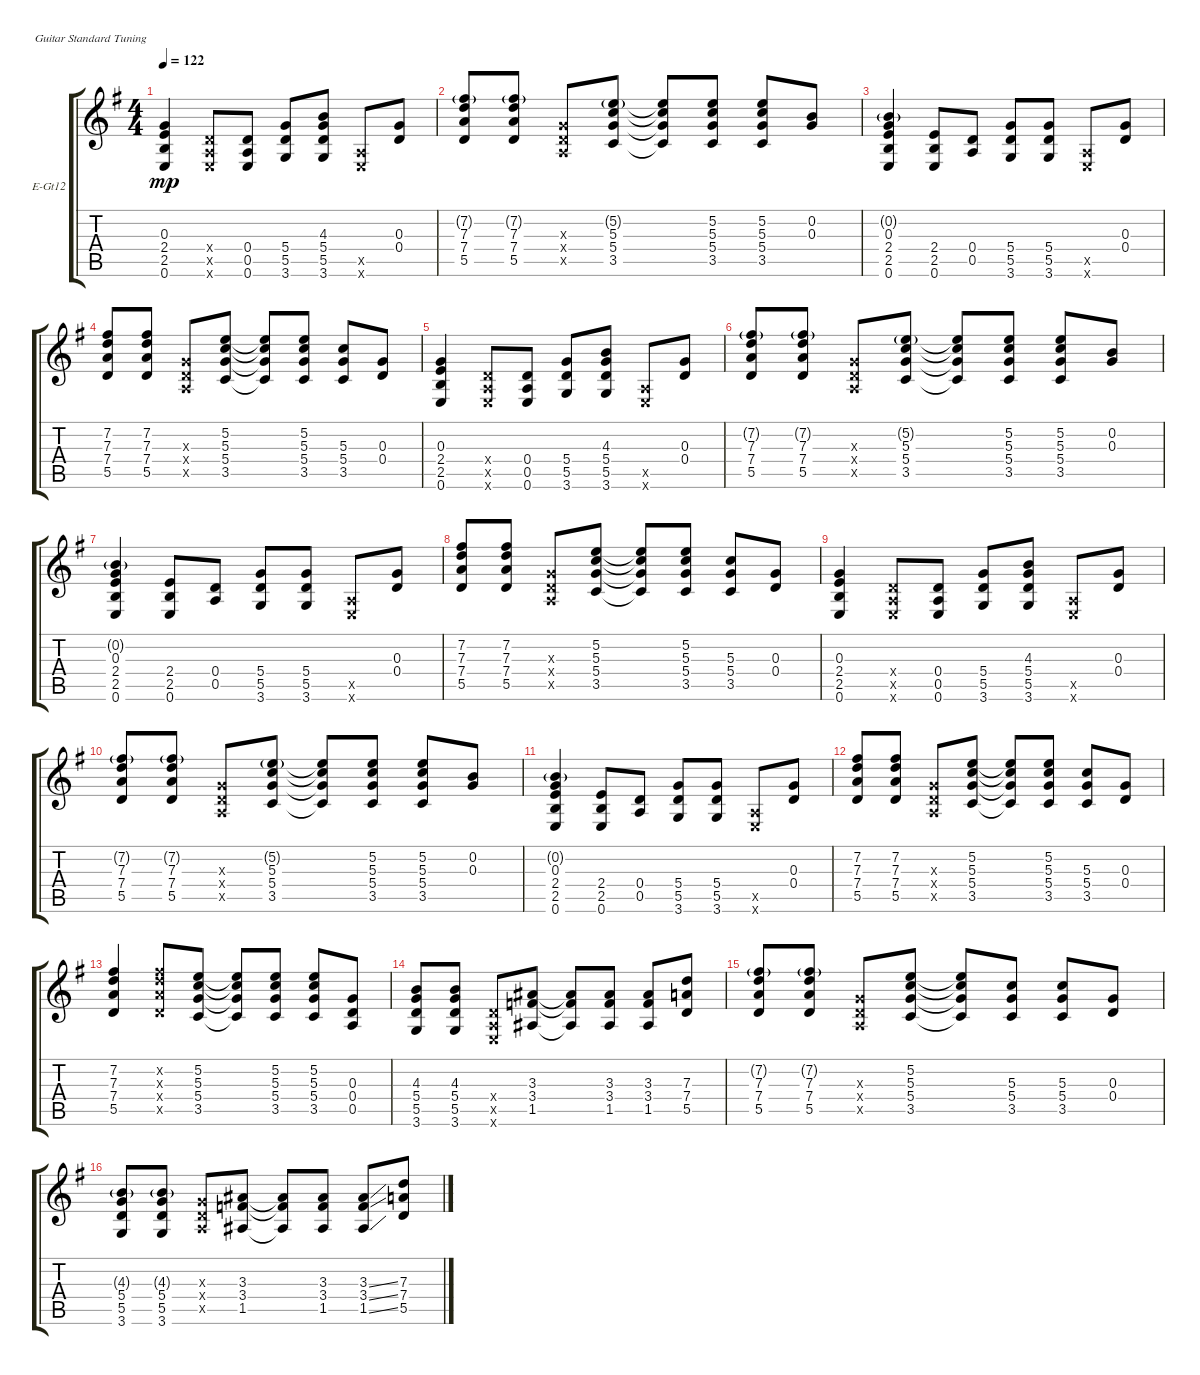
\defaultSystemsLayout 4
\bracketExtendMode groupsimilarinstruments
\firstSystemTrackNameOrientation horizontal
\otherSystemsTrackNameOrientation horizontal
\track ("12 St. Electric Guitar" "E-Gt12") {instrument electricguitarclean}
\staff {score tabs}
\tuning (E4 B3 G3 D3 A2 E2)
\ts (4 4)
\tempo 122
\clef g2
\ks g
(0.6 2.5 2.4 0.3).4{dy mp instrument electricguitarclean} (0.6{x} 0.5{x} 0.4{x}).8 (0.6 0.5 0.4).8 (3.6 5.5 5.4).8 (3.6 5.5 5.4 4.3).8 (0.6{x} 0.5{x}).8 (0.4 0.3).8 |
(5.5 7.4 7.3 7.2{g}).8 (5.5 7.4 7.3 7.2{g}).8 (0.5{x} 0.4{x} 0.3{x}).8 (3.5 5.4 5.3 5.2{g}).8 (3.5{t} 5.4{t} 5.3{t} 5.2{t}).8 (3.5 5.4 5.3 5.2).8 (3.5 5.4 5.3 5.2).8 (0.3 0.2).8 |
(0.6 2.5 2.4 0.3 0.2{g}).4 (0.6 2.5 2.4).8 (0.5 0.4).8 (3.6 5.5 5.4).8 (3.6 5.5 5.4).8 (0.5{x} 0.6{x}).8 (0.4 0.3).8 |
(5.5 7.4 7.3 7.2).8 (5.5 7.4 7.3 7.2).8 (0.5{x} 0.4{x} 0.3{x}).8 (3.5 5.4 5.3 5.2).8 (3.5{t} 5.4{t} 5.3{t} 5.2{t}).8 (3.5 5.4 5.3 5.2).8 (3.5 5.4 5.3).8 (0.4 0.3).8 |
(0.6 2.5 2.4 0.3).4 (0.6{x} 0.5{x} 0.4{x}).8 (0.6 0.5 0.4).8 (3.6 5.5 5.4).8 (3.6 5.5 5.4 4.3).8 (0.6{x} 0.5{x}).8 (0.4 0.3).8 |
(5.5 7.4 7.3 7.2{g}).8 (5.5 7.4 7.3 7.2{g}).8 (0.5{x} 0.4{x} 0.3{x}).8 (3.5 5.4 5.3 5.2{g}).8 (3.5{t} 5.4{t} 5.3{t} 5.2{t}).8 (3.5 5.4 5.3 5.2).8 (3.5 5.4 5.3 5.2).8 (0.3 0.2).8 |
(0.6 2.5 2.4 0.3 0.2{g}).4 (0.6 2.5 2.4).8 (0.5 0.4).8 (3.6 5.5 5.4).8 (3.6 5.5 5.4).8 (0.5{x} 0.6{x}).8 (0.4 0.3).8 |
(5.5 7.4 7.3 7.2).8 (5.5 7.4 7.3 7.2).8 (0.5{x} 0.4{x} 0.3{x}).8 (3.5 5.4 5.3 5.2).8 (3.5{t} 5.4{t} 5.3{t} 5.2{t}).8 (3.5 5.4 5.3 5.2).8 (3.5 5.4 5.3).8 (0.4 0.3).8 |
(0.6 2.5 2.4 0.3).4 (0.6{x} 0.5{x} 0.4{x}).8 (0.6 0.5 0.4).8 (3.6 5.5 5.4).8 (3.6 5.5 5.4 4.3).8 (0.6{x} 0.5{x}).8 (0.4 0.3).8 |
(5.5 7.4 7.3 7.2{g}).8 (5.5 7.4 7.3 7.2{g}).8 (0.5{x} 0.4{x} 0.3{x}).8 (3.5 5.4 5.3 5.2{g}).8 (3.5{t} 5.4{t} 5.3{t} 5.2{t}).8 (3.5 5.4 5.3 5.2).8 (3.5 5.4 5.3 5.2).8 (0.3 0.2).8 |
(0.6 2.5 2.4 0.3 0.2{g}).4 (0.6 2.5 2.4).8 (0.5 0.4).8 (3.6 5.5 5.4).8 (3.6 5.5 5.4).8 (0.5{x} 0.6{x}).8 (0.4 0.3).8 |
(5.5 7.4 7.3 7.2).8 (5.5 7.4 7.3 7.2).8 (0.5{x} 0.4{x} 0.3{x}).8 (3.5 5.4 5.3 5.2).8 (3.5{t} 5.4{t} 5.3{t} 5.2{t}).8 (3.5 5.4 5.3 5.2).8 (3.5 5.4 5.3).8 (0.4 0.3).8 |
(5.5 7.4 7.3 7.2).4 (5.5{x} 7.4{x} 7.3{x} 7.2{x}).8 (3.5 5.4 5.3 5.2).8 (3.5{t} 5.4{t} 5.3{t} 5.2{t}).8 (3.5 5.4 5.3 5.2).8 (3.5 5.4 5.3 5.2).8 (0.5 0.4 0.3).8 |
(3.6 5.5 5.4 4.3).8 (3.6 5.5 5.4 4.3).8 (0.6{x} 0.5{x} 0.4{x}).8 (1.5 3.4 3.3).8 (1.5{t} 3.4{t} 3.3{t}).8 (1.5 3.4 3.3).8 (1.5 3.4 3.3).8 (5.5 7.4 7.3).8 |
(5.5 7.4 7.3 7.2{g}).8 (5.5 7.4 7.3 7.2{g}).8 (0.5{x} 0.4{x} 0.3{x}).8 (3.5 5.4 5.3 5.2).8 (3.5{t} 5.4{t} 5.3{t} 5.2{t}).8 (3.5 5.4 5.3).8 (3.5 5.4 5.3).8 (0.4 0.3).8 |
(3.6 5.5 5.4 4.3{g}).8 (3.6 5.5 5.4 4.3{g}).8 (0.5{x} 0.4{x} 0.3{x}).8 (1.5 3.4 3.3).8 (1.5{t} 3.4{t} 3.3{t}).8 (1.5 3.4 3.3).8 (1.5{ss} 3.4{ss} 3.3{ss}).8 (5.5 7.4 7.3).8
